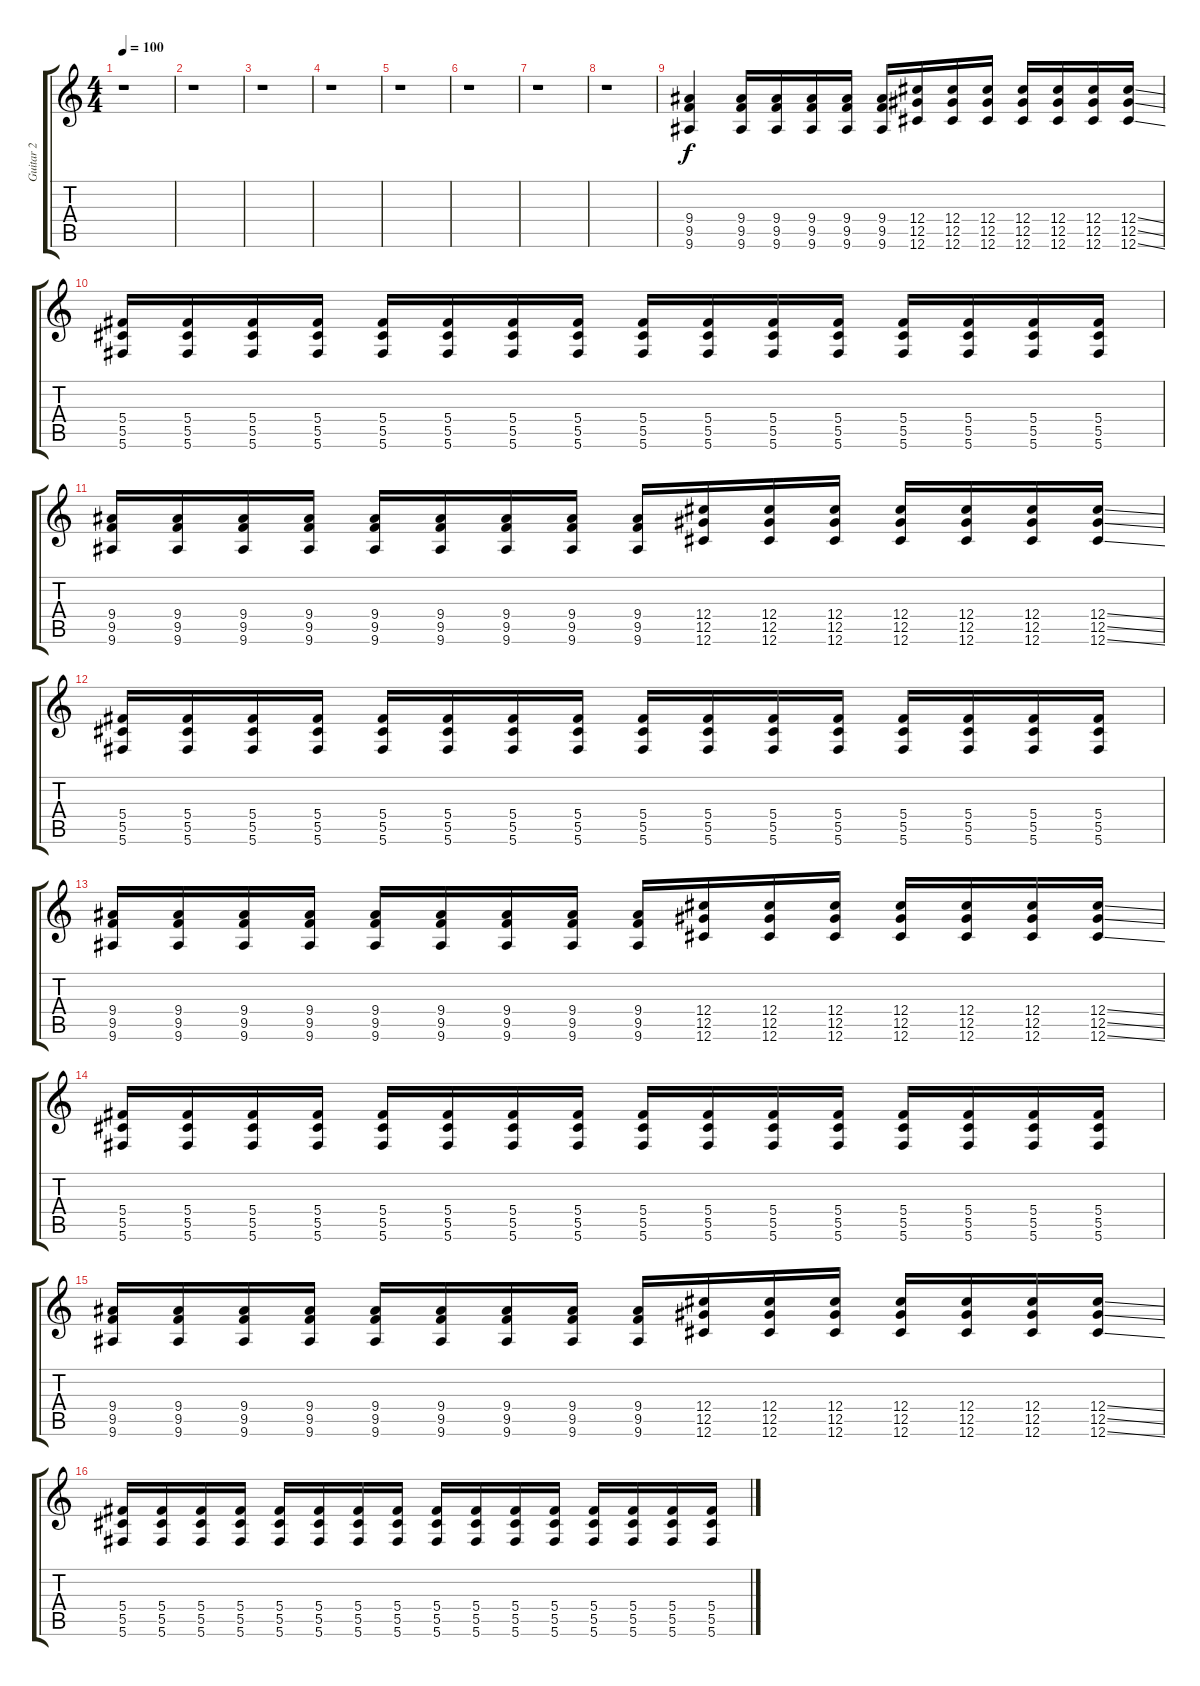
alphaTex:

\track ("Guitar 2" "Guitar 2") {instrument distortionguitar}
\staff {score tabs}
\tuning (Eb4 Bb3 Gb3 Db3 Ab2 Db2) {hide}
\ts (4 4)
\tempo 100
\clef g2
\ks c
r.1{dy f instrument distortionguitar} |
r.1 |
r.1 |
r.1 |
r.1 |
r.1 |
r.1 |
r.1 |
(9.4 9.5 9.6).4 (9.4 9.5 9.6).16 (9.4 9.5 9.6).16 (9.4 9.5 9.6).16 (9.4 9.5 9.6).16 (9.4 9.5 9.6).16 (12.4 12.5 12.6).16 (12.4 12.5 12.6).16 (12.4 12.5 12.6).16 (12.4 12.5 12.6).16 (12.4 12.5 12.6).16 (12.4 12.5 12.6).16 (12.4{ss} 12.5{ss} 12.6{ss}).16 |
(5.4 5.5 5.6).16 (5.4 5.5 5.6).16 (5.4 5.5 5.6).16 (5.4 5.5 5.6).16 (5.4 5.5 5.6).16 (5.4 5.5 5.6).16 (5.4 5.5 5.6).16 (5.4 5.5 5.6).16 (5.4 5.5 5.6).16 (5.4 5.5 5.6).16 (5.4 5.5 5.6).16 (5.4 5.5 5.6).16 (5.4 5.5 5.6).16 (5.4 5.5 5.6).16 (5.4 5.5 5.6).16 (5.4 5.5 5.6).16 |
(9.4 9.5 9.6).16 (9.4 9.5 9.6).16 (9.4 9.5 9.6).16 (9.4 9.5 9.6).16 (9.4 9.5 9.6).16 (9.4 9.5 9.6).16 (9.4 9.5 9.6).16 (9.4 9.5 9.6).16 (9.4 9.5 9.6).16 (12.4 12.5 12.6).16 (12.4 12.5 12.6).16 (12.4 12.5 12.6).16 (12.4 12.5 12.6).16 (12.4 12.5 12.6).16 (12.4 12.5 12.6).16 (12.4{ss} 12.5{ss} 12.6{ss}).16 |
(5.4 5.5 5.6).16 (5.4 5.5 5.6).16 (5.4 5.5 5.6).16 (5.4 5.5 5.6).16 (5.4 5.5 5.6).16 (5.4 5.5 5.6).16 (5.4 5.5 5.6).16 (5.4 5.5 5.6).16 (5.4 5.5 5.6).16 (5.4 5.5 5.6).16 (5.4 5.5 5.6).16 (5.4 5.5 5.6).16 (5.4 5.5 5.6).16 (5.4 5.5 5.6).16 (5.4 5.5 5.6).16 (5.4 5.5 5.6).16 |
(9.4 9.5 9.6).16 (9.4 9.5 9.6).16 (9.4 9.5 9.6).16 (9.4 9.5 9.6).16 (9.4 9.5 9.6).16 (9.4 9.5 9.6).16 (9.4 9.5 9.6).16 (9.4 9.5 9.6).16 (9.4 9.5 9.6).16 (12.4 12.5 12.6).16 (12.4 12.5 12.6).16 (12.4 12.5 12.6).16 (12.4 12.5 12.6).16 (12.4 12.5 12.6).16 (12.4 12.5 12.6).16 (12.4{ss} 12.5{ss} 12.6{ss}).16 |
(5.4 5.5 5.6).16 (5.4 5.5 5.6).16 (5.4 5.5 5.6).16 (5.4 5.5 5.6).16 (5.4 5.5 5.6).16 (5.4 5.5 5.6).16 (5.4 5.5 5.6).16 (5.4 5.5 5.6).16 (5.4 5.5 5.6).16 (5.4 5.5 5.6).16 (5.4 5.5 5.6).16 (5.4 5.5 5.6).16 (5.4 5.5 5.6).16 (5.4 5.5 5.6).16 (5.4 5.5 5.6).16 (5.4 5.5 5.6).16 |
(9.4 9.5 9.6).16 (9.4 9.5 9.6).16 (9.4 9.5 9.6).16 (9.4 9.5 9.6).16 (9.4 9.5 9.6).16 (9.4 9.5 9.6).16 (9.4 9.5 9.6).16 (9.4 9.5 9.6).16 (9.4 9.5 9.6).16 (12.4 12.5 12.6).16 (12.4 12.5 12.6).16 (12.4 12.5 12.6).16 (12.4 12.5 12.6).16 (12.4 12.5 12.6).16 (12.4 12.5 12.6).16 (12.4{ss} 12.5{ss} 12.6{ss}).16 |
(5.4 5.5 5.6).16 (5.4 5.5 5.6).16 (5.4 5.5 5.6).16 (5.4 5.5 5.6).16 (5.4 5.5 5.6).16 (5.4 5.5 5.6).16 (5.4 5.5 5.6).16 (5.4 5.5 5.6).16 (5.4 5.5 5.6).16 (5.4 5.5 5.6).16 (5.4 5.5 5.6).16 (5.4 5.5 5.6).16 (5.4 5.5 5.6).16 (5.4 5.5 5.6).16 (5.4 5.5 5.6).16 (5.4 5.5 5.6).16
